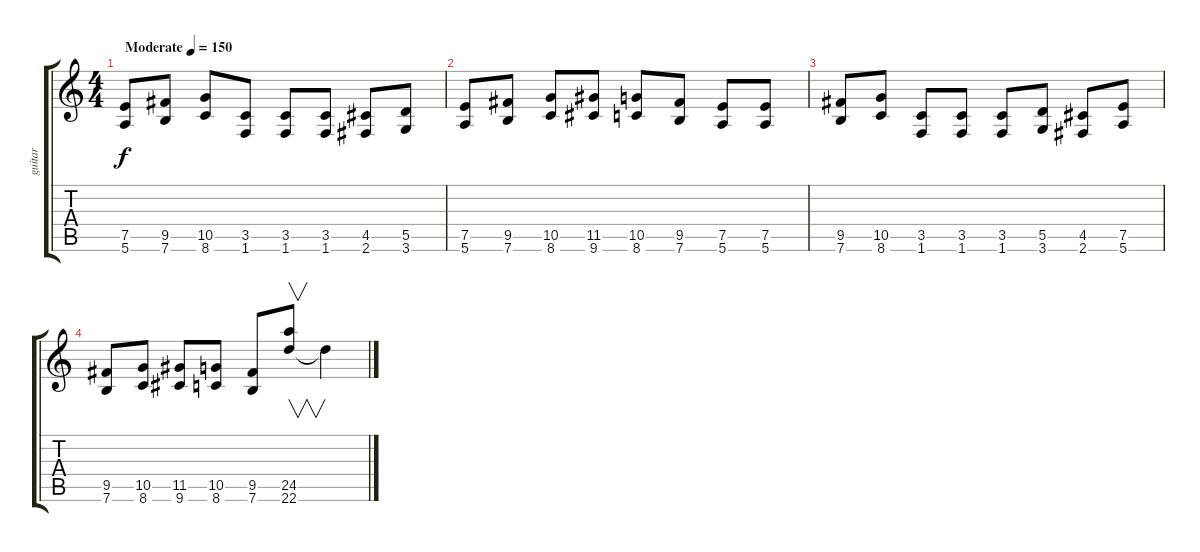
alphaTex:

\track ("guitar" "guitar") {instrument distortionguitar}
\staff {score tabs}
\tuning (E4 B3 G3 D3 A2 E2) {hide}
\ts (4 4)
\tempo (150 "Moderate")
\clef g2
\ks c
(7.5 5.6).8{dy f instrument distortionguitar} (9.5 7.6).8 (10.5 8.6).8 (3.5 1.6).8 (3.5 1.6).8 (3.5 1.6).8 (4.5 2.6).8 (5.5 3.6).8 |
(7.5 5.6).8 (9.5 7.6).8 (10.5 8.6).8 (11.5 9.6).8 (10.5 8.6).8 (9.5 7.6).8 (7.5 5.6).8 (7.5 5.6).8 |
(9.5 7.6).8 (10.5 8.6).8 (3.5 1.6).8 (3.5 1.6).8 (3.5 1.6).8 (5.5 3.6).8 (4.5 2.6).8 (7.5 5.6).8 |
(9.5 7.6).8 (10.5 8.6).8 (11.5 9.6).8 (10.5 8.6).8 (9.5 7.6).8 (24.5 22.6).8{v} 22.6{t}.4
